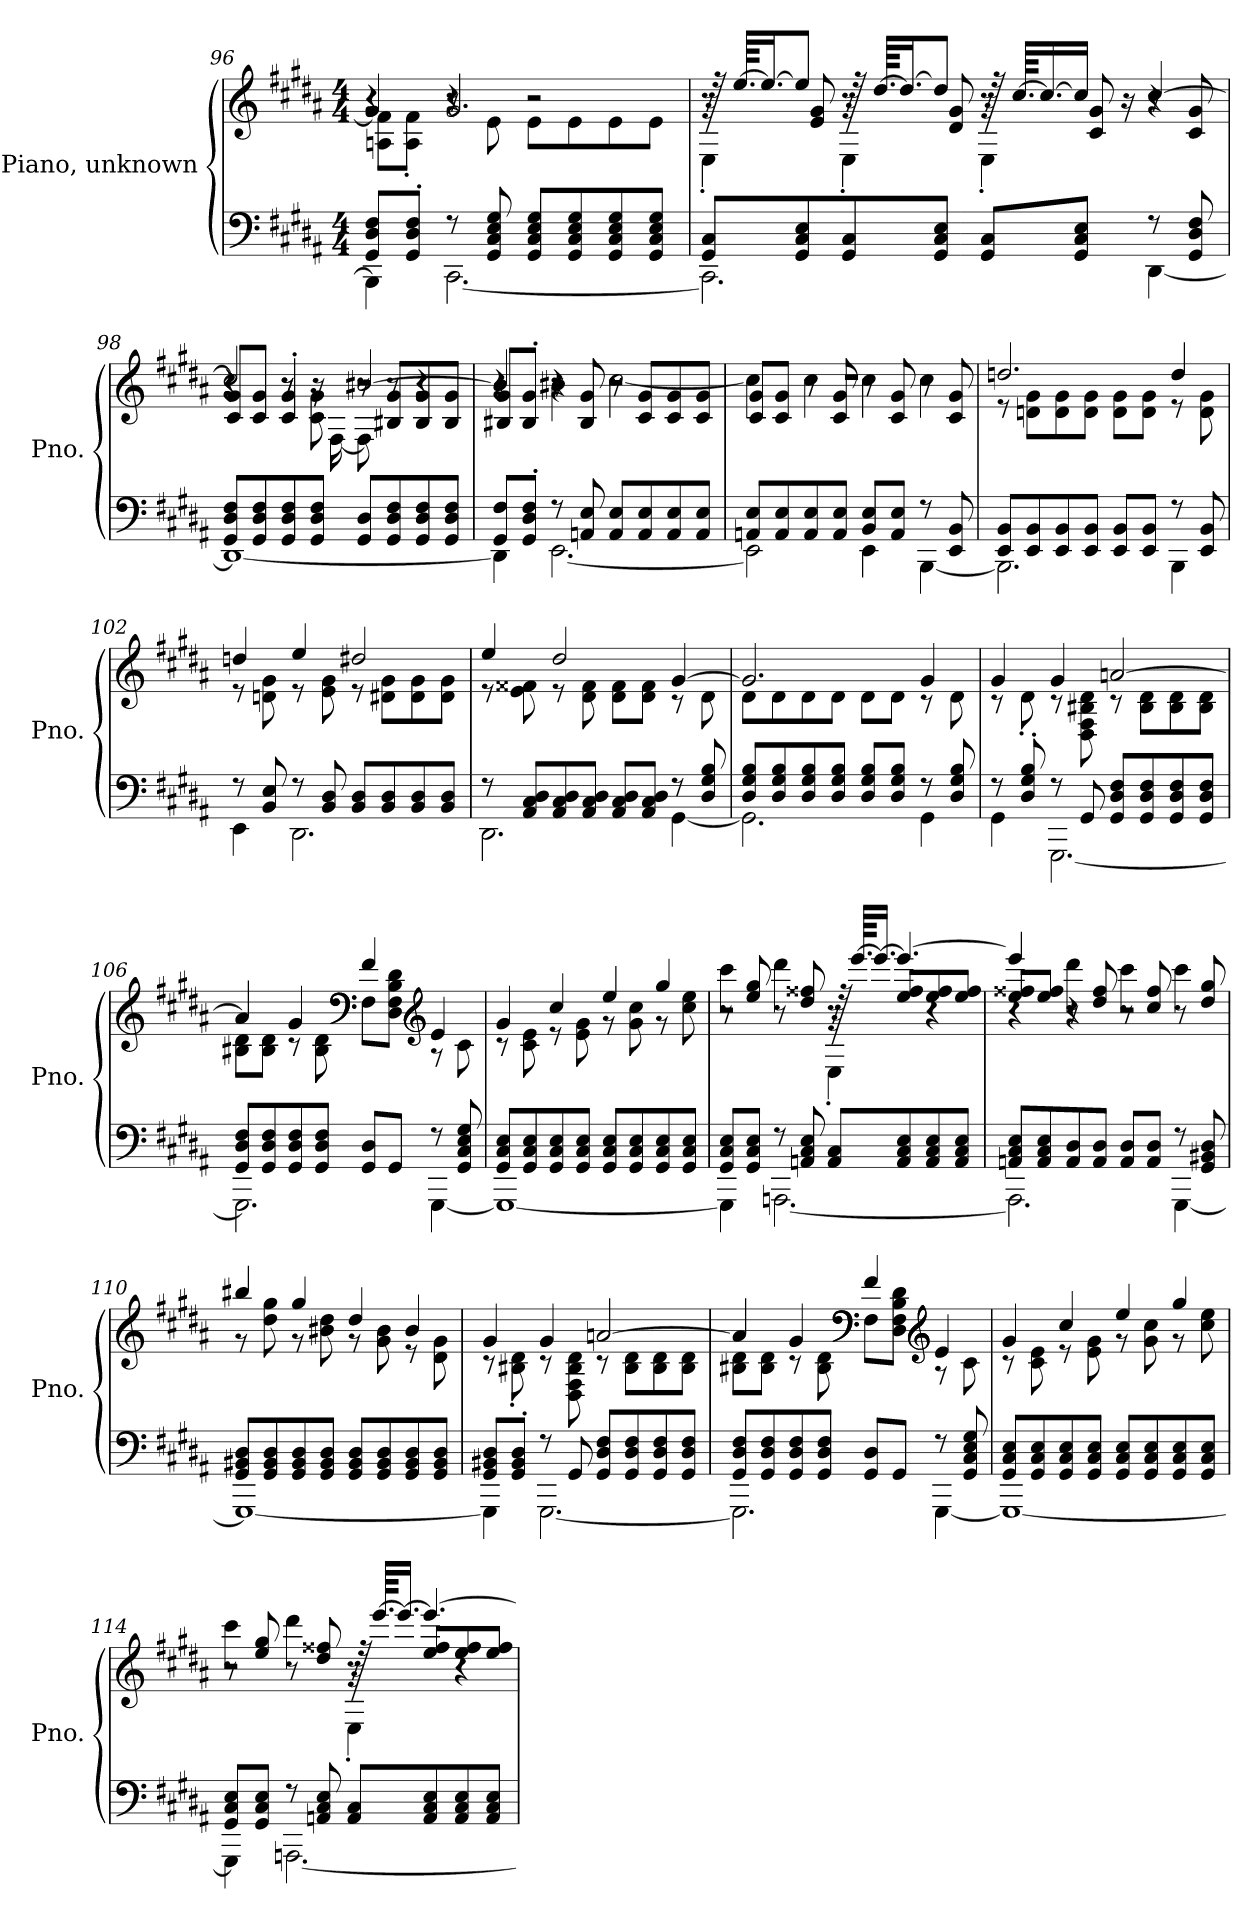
**kern	**kern
*part1	*part1
*staff2	*staff1
*I"Piano, unknown	*
*I'Pno.	*
!!LO:PB:g=z
*clefF4	*clefG2
*k[f#c#g#d#a#]	*k[f#c#g#d#a#]
*M4/4	*M4/4
=96	=96
*^	*^
*	*	*	*^
8GG#/ 8D#/ 8F#/L	4BBB#\]	4g#/]	8An\ 8f#\L	4r
8GG#/' 8D#/' 8F#/'J	.	.	8A\' 8f#\'J	.
8r	[2.CC#\	4r	8r	2.g#/
8GG#/ 8C#/ 8E/ 8G#/	.	.	8e\	.
8GG#/ 8C#/ 8E/ 8G#/L	.	2r	8e\L	.
8GG#/ 8C#/ 8E/ 8G#/	.	.	8e\	.
8GG#/ 8C#/ 8E/ 8G#/	.	.	8e\	.
8GG#/ 8C#/ 8E/ 8G#/J	.	.	8e\J	.
=97	=97	=97	=97	=97
8GG#/ 8C#/L	2.CC#\]	128r	4E'\	8r
.	.	[64.ee/KKLL	.	.
.	.	16.ee/J_	.	.
8GG#/ 8C#/ 8E/	.	8ee/J]	.	8e/ 8g#/
8GG#/ 8C#/	.	128r	4E'\	8r
.	.	[64.dd#/KKLL	.	.
.	.	16.dd#/J_	.	.
8GG#/ 8C#/ 8E/J	.	8dd#/J]	.	8d#/ 8g#/
8GG#/ 8C#/L	.	128r	4E'\	8r
.	.	[64.cc#/KKLL	.	.
.	.	16.cc#/_	.	.
8GG#/ 8C#/ 8E/J	.	16cc#/JJ]	.	8c#/ 8g#/
.	.	16r	.	.
8r	[4DD#\	[4cc#/	4r	8r
8GG#/ 8D#/ 8F#/	.	.	.	8c#/ 8g#/
!!LO:LB:g=z
=98	=98	=98	=98	=98
*	*	*	*	*^
8GG#/ 8D#/ 8F#/L	1DD#_	2cc#/]	4r	8c#/ 8g#/L	4r
8GG#/ 8D#/ 8F#/	.	.	.	8c#/ 8g#/J	.
8GG#/ 8D#/ 8F#/	.	.	8r	4c#/' 4g#/'	8r
8GG#/ 8D#/ 8F#/J	.	.	8c#\ 8g#\	.	16r
.	.	.	.	.	[16F#\
8GG#/ 8D#/L	.	[2b#X/	2r	8r	8F#\]
8GG#/ 8D#/ 8F#/	.	.	.	8B#X/ 8g#/L	8r
8GG#/ 8D#/ 8F#/	.	.	.	8B#/ 8g#/	4r
8GG#/ 8D#/ 8F#/J	.	.	.	8B#/ 8g#/J	.
*	*	*	*	*v	*v
=99	=99	=99	=99	=99
8GG#/ 8F#/L	4DD#\]	4b#/]	4r	8B#X/ 8g#/L
8GG#/' 8D#/' 8F#/'J	.	.	.	8B#/' 8g#/'J
8r	[2.EE\	4r	4b#X\	8r
8AAn/ 8E/	.	.	.	8B#/ 8g#/
8AA/ 8E/L	.	2r	[2cc#\	8r
8AA/ 8E/	.	.	.	8c#/ 8g#/L
8AA/ 8E/	.	.	.	8c#/ 8g#/
8AA/ 8E/J	.	.	.	8c#/ 8g#/J
=100	=100	=100	=100	=100
8AAn/ 8E/L	2EE\]	1r	4cc#\]	8c#/ 8g#/L
8AA/ 8E/	.	.	.	8c#/ 8g#/J
8AA/ 8E/	.	.	4cc#\	8r
8AA/ 8E/J	.	.	.	8c#/ 8g#/
8BB/ 8E/L	4EE\	.	4cc#\	8r
8AA/ 8E/J	.	.	.	8c#/ 8g#/
8r	[4BBB\	.	4cc#\	8r
8EE/ 8BB/	.	.	.	8c#/ 8g#/
*	*	*	*v	*v
!!LO:LB:g=z
=101	=101	=101	=101
8EE/ 8BB/L	2.BBB\]	2.ddn/	8r
8EE/ 8BB/	.	.	8dn\ 8g#\L
8EE/ 8BB/	.	.	8d\ 8g#\
8EE/ 8BB/J	.	.	8d\ 8g#\J
8EE/ 8BB/L	.	.	8d\ 8g#\L
8EE/ 8BB/J	.	.	8d\ 8g#\J
8r	4BBB\	4dd/	8r
8EE/ 8BB/	.	.	8d\ 8g#\
=102	=102	=102	=102
8r	4EE\	4ddn/	8r
8BB/ 8E/	.	.	8dn\ 8g#\
8r	2.DD#\	4ee/	8r
8BB/ 8D#/	.	.	8e\ 8g#\
8BB/ 8D#/L	.	2dd#X/	8r
8BB/ 8D#/	.	.	8d#X\ 8g#\L
8BB/ 8D#/	.	.	8d#\ 8g#\
8BB/ 8D#/J	.	.	8d#\ 8g#\J
=103	=103	=103	=103
8r	2.DD#\	4ee/	8r
8AA#/ 8C#/ 8D#/L	.	.	8e\ 8f##X\
8AA#/ 8C#/ 8D#/	.	2dd#/	8r
8AA#/ 8C#/ 8D#/J	.	.	8d#\ 8f##\
8AA#/ 8C#/ 8D#/L	.	.	8d#\ 8f##\L
8AA#/ 8C#/ 8D#/J	.	.	8d#\ 8f##\J
8r	[4GG#\	[4g#/	8r
8D#/ 8G#/ 8B/	.	.	8d#\
!!LO:LB:g=z	!!
=104	=104	=104	=104
8D#/ 8G#/ 8B/L	2.GG#\]	2.g#/]	8d#\L
8D#/ 8G#/ 8B/	.	.	8d#\
8D#/ 8G#/ 8B/	.	.	8d#\
8D#/ 8G#/ 8B/J	.	.	8d#\J
8D#/ 8G#/ 8B/L	.	.	8d#\L
8D#/ 8G#/ 8B/J	.	.	8d#\J
8r	4GG#\	4g#/	8r
8D#/ 8G#/ 8B/	.	.	8d#\
=105	=105	=105	=105
8r	4GG#\	4g#/	8r
8D#/' 8G#/' 8B/'	.	.	8d#'\
8r	[2.GGG#\	4g#/	8r
8GG#/	.	.	8D#\ 8F#\ 8B#X\ 8d#\
8GG#/ 8D#/ 8F#/L	.	[2an/	8r
8GG#/ 8D#/ 8F#/	.	.	8B#\ 8d#\L
8GG#/ 8D#/ 8F#/	.	.	8B#\ 8d#\
8GG#/ 8D#/ 8F#/J	.	.	8B#\ 8d#\J
=106	=106	=106	=106
8GG#/ 8D#/ 8F#/L	2.GGG#\]	4a/]	8B#X\ 8d#\L
8GG#/ 8D#/ 8F#/	.	.	8B#\ 8d#\J
8GG#/ 8D#/ 8F#/	.	4g#/	8r
8GG#/ 8D#/ 8F#/J	.	.	8B#\ 8d#\
*	*	*clefF4	*
8GG#/ 8D#/L	.	4f#/	8F#\L
8GG#/J	.	.	8D#\ 8F#\ 8B#\ 8d#\J
*	*	*clefG2	*
8r	[4GGG#\	4e/	8r
8GG#/ 8C#/ 8E/ 8G#/	.	.	8c#\
=107	=107	=107	=107
8GG#/ 8C#/ 8E/L	1GGG#_	4g#/	8r
8GG#/ 8C#/ 8E/	.	.	8c#\ 8e\
8GG#/ 8C#/ 8E/	.	4cc#/	8r
8GG#/ 8C#/ 8E/J	.	.	8e\ 8g#\
8GG#/ 8C#/ 8E/L	.	4ee/	8r
8GG#/ 8C#/ 8E/	.	.	8g#\ 8cc#\
8GG#/ 8C#/ 8E/	.	4gg#/	8r
8GG#/ 8C#/ 8E/J	.	.	8cc#\ 8ee\
!!LO:LB:g=z
=108	=108	=108	=108
*	*	*	*^
8GG#/ 8C#/ 8E/L	4GGG#\]	2r	4ccc#\	8r
8GG#/ 8C#/ 8E/J	.	.	.	8ee/ 8gg#/
8r	[2.AAAn\	.	4ddd#\	8r
8AAn/ 8C#/ 8E/	.	.	.	8dd#/ 8ff##X/
8AA/ 8C#/L	.	128r	4E'\	8r
.	.	[64.eee/KKLL	.	.
.	.	16.eee/JJ_	.	.
8AA/ 8C#/ 8E/	.	4.eee/_	.	8ee/ 8ff##/L
8AA/ 8C#/ 8E/	.	.	4r	8ee/ 8ff##/
8AA/ 8C#/ 8E/J	.	.	.	8ee/ 8ff##/J
=109	=109	=109	=109	=109
8AAn/ 8C#/ 8E/L	2.AAA\]	4eee/]	4r	8ee/ 8ff##X/L
8AA/ 8C#/ 8E/	.	.	.	8ee/ 8ff##/J
8AA/ 8D#/	.	4r	4ddd#\	8r
8AA/ 8D#/J	.	.	.	8dd#/ 8ff##/
8AA/ 8D#/L	.	2r	4ccc#\	8r
8AA/ 8D#/J	.	.	.	8cc#/ 8ff##/
8r	[4GGG#\	.	4ccc#\	8r
8GG#/ 8BB#X/ 8D#/	.	.	.	8dd#/ 8gg#/
*	*	*	*v	*v
=110	=110	=110	=110
8GG#/ 8BB#X/ 8D#/L	1GGG#_	4bb#X/	8r
8GG#/ 8BB#/ 8D#/	.	.	8dd#\ 8gg#\
8GG#/ 8BB#/ 8D#/	.	4gg#/	8r
8GG#/ 8BB#/ 8D#/J	.	.	8b#X\ 8dd#\
8GG#/ 8BB#/ 8D#/L	.	4dd#/	8r
8GG#/ 8BB#/ 8D#/	.	.	8g#\ 8b#\
8GG#/ 8BB#/ 8D#/	.	4b#/	8r
8GG#/ 8BB#/ 8D#/J	.	.	8d#\ 8g#\
!!LO:LB:g=z	!!
=111	=111	=111	=111
8GG#/ 8BB#X/ 8D#/L	4GGG#\]	4g#/	8r
8GG#/' 8BB#/' 8D#/'J	.	.	8B#X\' 8d#\'
8r	[2.GGG#\	4g#/	8r
8GG#/	.	.	8D#\ 8F#\ 8B#\ 8d#\
8GG#/ 8D#/ 8F#/L	.	[2an/	8r
8GG#/ 8D#/ 8F#/	.	.	8B#\ 8d#\L
8GG#/ 8D#/ 8F#/	.	.	8B#\ 8d#\
8GG#/ 8D#/ 8F#/J	.	.	8B#\ 8d#\J
=112	=112	=112	=112
8GG#/ 8D#/ 8F#/L	2.GGG#\]	4a/]	8B#X\ 8d#\L
8GG#/ 8D#/ 8F#/	.	.	8B#\ 8d#\J
8GG#/ 8D#/ 8F#/	.	4g#/	8r
8GG#/ 8D#/ 8F#/J	.	.	8B#\ 8d#\
*	*	*clefF4	*
8GG#/ 8D#/L	.	4f#/	8F#\L
8GG#/J	.	.	8D#\ 8F#\ 8B#\ 8d#\J
*	*	*clefG2	*
8r	[4GGG#\	4e/	8r
8GG#/ 8C#/ 8E/ 8G#/	.	.	8c#\
=113	=113	=113	=113
8GG#/ 8C#/ 8E/L	1GGG#_	4g#/	8r
8GG#/ 8C#/ 8E/	.	.	8c#\ 8e\
8GG#/ 8C#/ 8E/	.	4cc#/	8r
8GG#/ 8C#/ 8E/J	.	.	8e\ 8g#\
8GG#/ 8C#/ 8E/L	.	4ee/	8r
8GG#/ 8C#/ 8E/	.	.	8g#\ 8cc#\
8GG#/ 8C#/ 8E/	.	4gg#/	8r
8GG#/ 8C#/ 8E/J	.	.	8cc#\ 8ee\
!!LO:PB:g=z
=114	=114	=114	=114
*	*	*	*^
8GG#/ 8C#/ 8E/L	4GGG#\]	2r	4ccc#\	8r
8GG#/ 8C#/ 8E/J	.	.	.	8ee/ 8gg#/
8r	[2.AAAn\	.	4ddd#\	8r
8AAn/ 8C#/ 8E/	.	.	.	8dd#/ 8ff##X/
8AA/ 8C#/L	.	128r	4E'\	8r
.	.	[64.eee/KKLL	.	.
.	.	16.eee/JJ_	.	.
8AA/ 8C#/ 8E/	.	4.eee/_	.	8ee/ 8ff##/L
8AA/ 8C#/ 8E/	.	.	4r	8ee/ 8ff##/
8AA/ 8C#/ 8E/J	.	.	.	8ee/ 8ff##/J
*v	*v	*	*	*
*	*v	*v	*v
=	=
*-	*-
